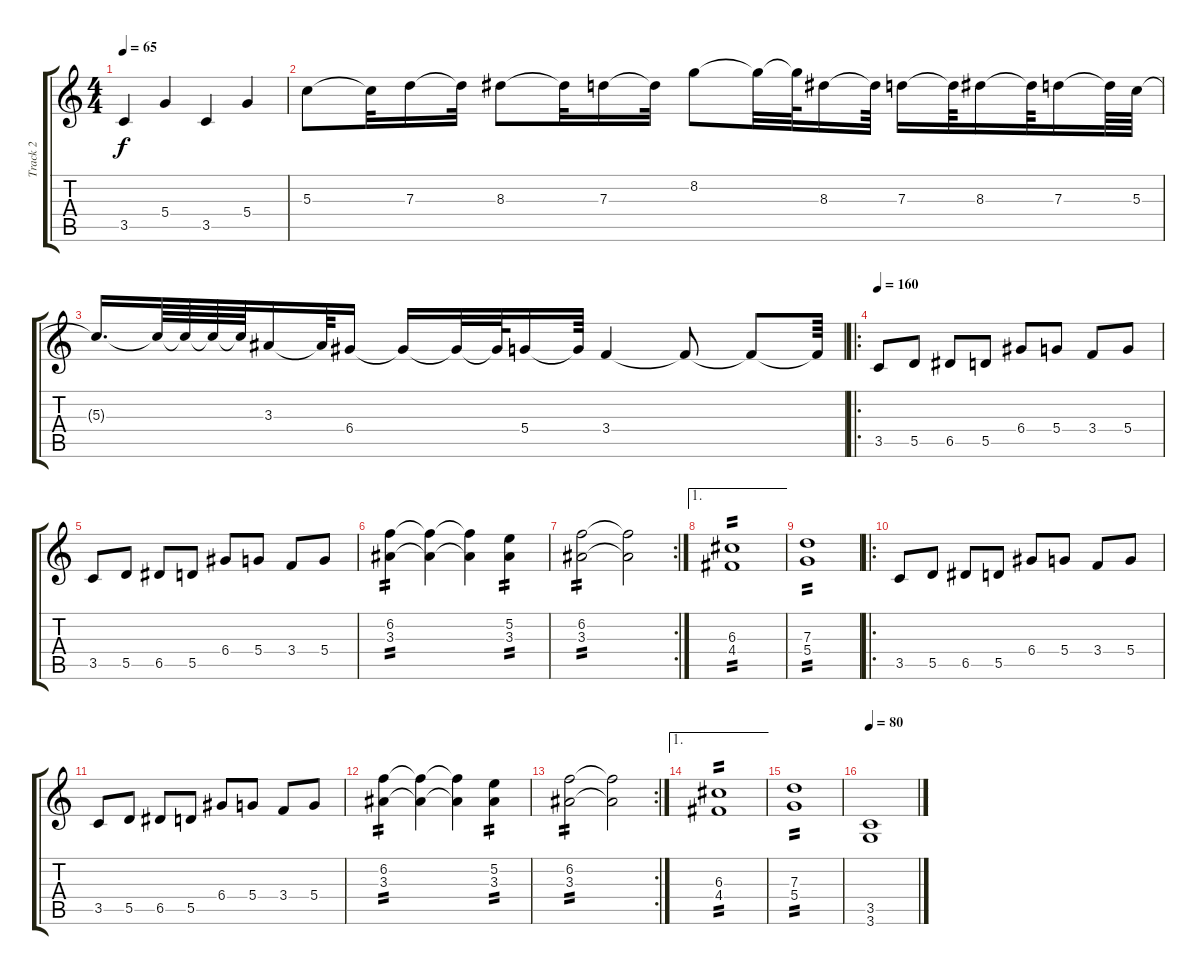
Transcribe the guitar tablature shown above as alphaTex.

\track ("Track 2" "Track 2") {instrument distortionguitar}
\staff {score tabs}
\tuning (E4 B3 G3 D3 A2 E2) {hide}
\ts (4 4)
\tempo 65
\clef g2
\ks c
3.5.4{dy f} 5.4.4 3.5.4 5.4.4 |
5.3.8 5.3{t}.32 7.3.16 7.3{t}.32 8.3.8 8.3{t}.32 7.3.16 7.3{t}.32 8.2.8 8.2{t}.32 8.2{t}.64 8.3.16 8.3{t}.64 7.3.16 7.3{t}.64 8.3.16 8.3{t}.64 7.3.16 7.3{t}.64 5.3.64 |
5.3{t}.16{d} 5.3{t}.64 5.3{t}.64 5.3{t}.64 5.3{t}.64 3.3.16 3.3{t}.64 6.4.16 6.4{t}.16 6.4{t}.32 6.4{t}.64 5.4.16 5.4{t}.64 3.4.4 3.4{t}.8 3.4{t}.8 3.4{t}.64 |
\ro
\tempo 160
3.5.8 5.5.8 6.5.8 5.5.8 6.4.8 5.4.8 3.4.8 5.4.8 |
3.5.8 5.5.8 6.5.8 5.5.8 6.4.8 5.4.8 3.4.8 5.4.8 |
(6.2 3.3).4{tp 2} (6.2{t} 3.3{t}).4 (6.2{t} 3.3{t}).4 (5.2 3.3).4{tp 2} |
\rc 2
(6.2 3.3).2{tp 2} (6.2{t} 3.3{t}).2 |
\ae 1
(6.3 4.4).1{tp 2} |
(7.3 5.4).1{tp 2} |
\ro
3.5.8 5.5.8 6.5.8 5.5.8 6.4.8 5.4.8 3.4.8 5.4.8 |
3.5.8 5.5.8 6.5.8 5.5.8 6.4.8 5.4.8 3.4.8 5.4.8 |
(6.2 3.3).4{tp 2} (6.2{t} 3.3{t}).4 (6.2{t} 3.3{t}).4 (5.2 3.3).4{tp 2} |
\rc 2
(6.2 3.3).2{tp 2} (6.2{t} 3.3{t}).2 |
\ae 1
(6.3 4.4).1{tp 2} |
(7.3 5.4).1{tp 2} |
\tempo 80
(3.5 3.6).1
